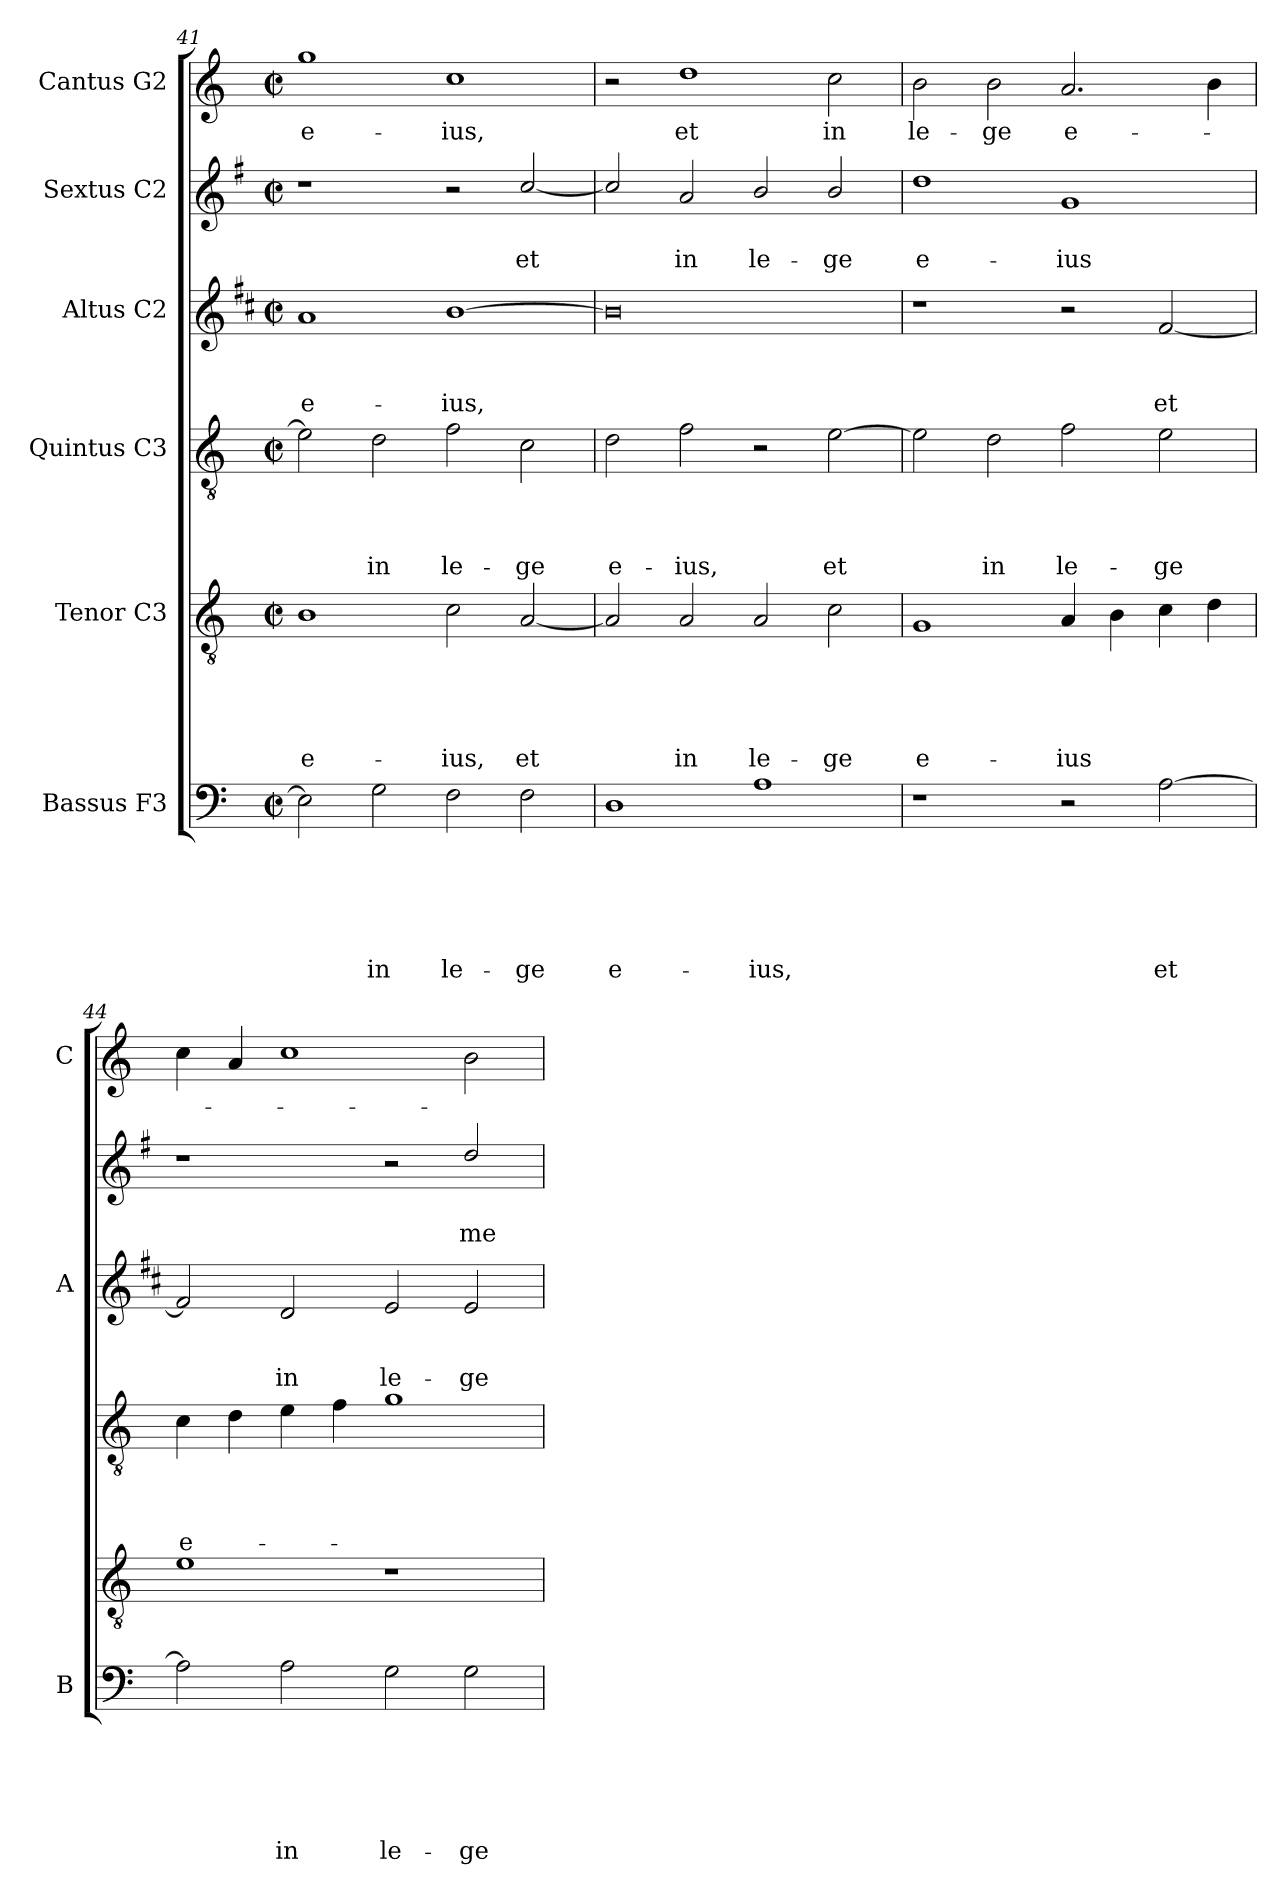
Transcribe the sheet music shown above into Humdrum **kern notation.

**kern	**text	**text	**text	**text	**text	**text	**kern	**text	**text	**text	**text	**text	**kern	**text	**text	**text	**text	**kern	**text	**text	**text	**kern	**text	**text	**kern	**text
*part6	*part6	*part6	*part6	*part6	*part6	*part6	*part5	*part5	*part5	*part5	*part5	*part5	*part4	*part4	*part4	*part4	*part4	*part3	*part3	*part3	*part3	*part2	*part2	*part2	*part1	*part1
*staff6	*staff6	*staff6	*staff6	*staff6	*staff6	*staff6	*staff5	*staff5	*staff5	*staff5	*staff5	*staff5	*staff4	*staff4	*staff4	*staff4	*staff4	*staff3	*staff3	*staff3	*staff3	*staff2	*staff2	*staff2	*staff1	*staff1
*I"Bassus F3	*	*	*	*	*	*	*I"Tenor C3	*	*	*	*	*	*I"Quintus C3	*	*	*	*	*I"Altus C2	*	*	*	*I"Sextus C2	*	*	*I"Cantus G2	*
*I'B	*	*	*	*	*	*	*	*	*	*	*	*	*	*	*	*	*	*I'A	*	*	*	*	*	*	*I'C	*
*clefF4	*	*	*	*	*	*	*clefGv2	*	*	*	*	*	*clefGv2	*	*	*	*	*clefG2	*	*	*	*clefG2	*	*	*clefG2	*
*	*	*	*	*	*	*	*	*	*	*	*	*	*	*	*	*	*	*ITrd1c2	*	*	*	*ITrd4c7	*	*	*	*
*k[]	*	*	*	*	*	*	*k[]	*	*	*	*	*	*k[]	*	*	*	*	*k[]	*	*	*	*k[]	*	*	*k[]	*
*C:	*	*	*	*	*	*	*C:	*	*	*	*	*	*C:	*	*	*	*	*C:	*	*	*	*C:	*	*	*C:	*
*M2/2	*	*	*	*	*	*	*M2/2	*	*	*	*	*	*M2/2	*	*	*	*	*M2/2	*	*	*	*M2/2	*	*	*M2/2	*
*met(c|)	*	*	*	*	*	*	*met(c|)	*	*	*	*	*	*met(c|)	*	*	*	*	*met(c|)	*	*	*	*met(c|)	*	*	*met(c|)	*
=41	=41	=41	=41	=41	=41	=41	=41	=41	=41	=41	=41	=41	=41	=41	=41	=41	=41	=41	=41	=41	=41	=41	=41	=41	=41	=41
!	!	!	!	!	!	!	!	!	!	!	!	!LO:LY:b	!	!	!	!	!	!	!	!	!LO:LY:b	!	!	!	!	!LO:LY:b
2E\]	.	.	.	.	.	.	1B	.	.	.	.	e-	2e\]	.	.	.	.	1g	.	.	e-	1r	.	.	1gg	e-
!	!	!	!	!	!	!LO:LY:b	!	!	!	!	!	!	!	!	!	!	!LO:LY:b	!	!	!	!	!	!	!	!	!
2G\	.	.	.	.	.	in	.	.	.	.	.	.	2d\	.	.	.	in	.	.	.	.	.	.	.	.	.
!	!	!	!	!	!	!LO:LY:b	!	!	!	!	!	!LO:LY:b	!	!	!	!	!LO:LY:b	!	!	!	!LO:LY:b	!	!	!	!	!LO:LY:b
2F\	.	.	.	.	.	le-	2c\	.	.	.	.	-ius,	2f\	.	.	.	le-	[1a	.	.	-ius,	2r	.	.	1cc	-ius,
!	!	!	!	!	!	!LO:LY:b	!	!	!	!	!	!LO:LY:b	!	!	!	!	!LO:LY:b	!	!	!	!	!	!	!LO:LY:b	!	!
2F\	.	.	.	.	.	-ge	[2A/	.	.	.	.	et	2c\	.	.	.	-ge	.	.	.	.	[2f/	.	et	.	.
=42	=42	=42	=42	=42	=42	=42	=42	=42	=42	=42	=42	=42	=42	=42	=42	=42	=42	=42	=42	=42	=42	=42	=42	=42	=42	=42
!	!	!	!	!	!	!LO:LY:b	!	!	!	!	!	!	!	!	!	!	!LO:LY:b	!	!	!	!	!	!	!	!	!
1D	.	.	.	.	.	e-	2A/]	.	.	.	.	.	2d\	.	.	.	e-	0a]	.	.	.	2f/]	.	.	2r	.
!	!	!	!	!	!	!	!	!	!	!	!	!LO:LY:b	!	!	!	!	!LO:LY:b	!	!	!	!	!	!	!LO:LY:b	!	!LO:LY:b
.	.	.	.	.	.	.	2A/	.	.	.	.	in	2f\	.	.	.	-ius,	.	.	.	.	2d/	.	in	1dd	et
!	!	!	!	!	!	!LO:LY:b	!	!	!	!	!	!LO:LY:b	!	!	!	!	!	!	!	!	!	!	!	!LO:LY:b	!	!
1A	.	.	.	.	.	-ius,	2A/	.	.	.	.	le-	2r	.	.	.	.	.	.	.	.	2e/	.	le-	.	.
!	!	!	!	!	!	!	!	!	!	!	!	!LO:LY:b	!	!	!	!	!LO:LY:b	!	!	!	!	!	!	!LO:LY:b	!	!LO:LY:b
.	.	.	.	.	.	.	2c\	.	.	.	.	-ge	[2e\	.	.	.	et	.	.	.	.	2e/	.	-ge	2cc\	in
!!LO:LB:g=z
=43	=43	=43	=43	=43	=43	=43	=43	=43	=43	=43	=43	=43	=43	=43	=43	=43	=43	=43	=43	=43	=43	=43	=43	=43	=43	=43
!	!	!	!	!	!	!	!	!	!	!	!	!LO:LY:b	!	!	!	!	!	!	!	!	!	!	!	!LO:LY:b	!	!LO:LY:b
1r	.	.	.	.	.	.	1G	.	.	.	.	e-	2e\]	.	.	.	.	1r	.	.	.	1g	.	e-	2b\	le-
!	!	!	!	!	!	!	!	!	!	!	!	!	!	!	!	!	!LO:LY:b	!	!	!	!	!	!	!	!	!LO:LY:b
.	.	.	.	.	.	.	.	.	.	.	.	.	2d\	.	.	.	in	.	.	.	.	.	.	.	2b\	-ge
!	!	!	!	!	!	!	!	!	!	!	!	!LO:LY:b	!	!	!	!	!LO:LY:b	!	!	!	!	!	!	!LO:LY:b	!	!LO:LY:b
2r	.	.	.	.	.	.	4A/	.	.	.	.	-ius	2f\	.	.	.	le-	2r	.	.	.	1c	.	-ius	2.a/	e-
.	.	.	.	.	.	.	4B\	.	.	.	.	.	.	.	.	.	.	.	.	.	.	.	.	.	.	.
!	!	!	!	!	!	!LO:LY:b	!	!	!	!	!	!	!	!	!	!	!LO:LY:b	!	!	!	!LO:LY:b	!	!	!	!	!
[2A\	.	.	.	.	.	et	4c\	.	.	.	.	.	2e\	.	.	.	-ge	[2e/	.	.	et	.	.	.	.	.
.	.	.	.	.	.	.	4d\	.	.	.	.	.	.	.	.	.	.	.	.	.	.	.	.	.	4b\	.
=44	=44	=44	=44	=44	=44	=44	=44	=44	=44	=44	=44	=44	=44	=44	=44	=44	=44	=44	=44	=44	=44	=44	=44	=44	=44	=44
!	!	!	!	!	!	!	!	!	!	!	!	!	!	!	!	!	!LO:LY:b	!	!	!	!	!	!	!	!	!
2A\]	.	.	.	.	.	.	1e	.	.	.	.	.	4c\	.	.	.	e-	2e/]	.	.	.	1r	.	.	4cc\	.
.	.	.	.	.	.	.	.	.	.	.	.	.	4d\	.	.	.	.	.	.	.	.	.	.	.	4a/	.
!	!	!	!	!	!	!LO:LY:b	!	!	!	!	!	!	!	!	!	!	!	!	!	!	!LO:LY:b	!	!	!	!	!
2A\	.	.	.	.	.	in	.	.	.	.	.	.	4e\	.	.	.	.	2c/	.	.	in	.	.	.	1cc	.
.	.	.	.	.	.	.	.	.	.	.	.	.	4f\	.	.	.	.	.	.	.	.	.	.	.	.	.
!	!	!	!	!	!	!LO:LY:b	!	!	!	!	!	!	!	!	!	!	!	!	!	!	!LO:LY:b	!	!	!	!	!
2G\	.	.	.	.	.	le-	1r	.	.	.	.	.	1g	.	.	.	.	2d/	.	.	le-	2r	.	.	.	.
!	!	!	!	!	!	!LO:LY:b	!	!	!	!	!	!	!	!	!	!	!	!	!	!	!LO:LY:b	!	!	!LO:LY:b	!	!
2G\	.	.	.	.	.	-ge	.	.	.	.	.	.	.	.	.	.	.	2d/	.	.	-ge	2g/	.	me-	2b\	.
=	=	=	=	=	=	=	=	=	=	=	=	=	=	=	=	=	=	=	=	=	=	=	=	=	=	=
*-	*-	*-	*-	*-	*-	*-	*-	*-	*-	*-	*-	*-	*-	*-	*-	*-	*-	*-	*-	*-	*-	*-	*-	*-	*-	*-
